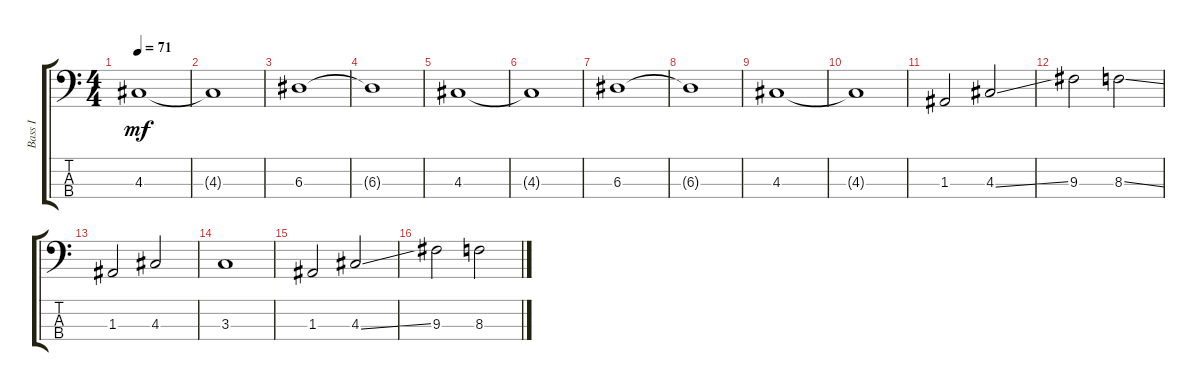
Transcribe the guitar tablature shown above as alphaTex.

\track ("Bass I" "Bass I") {instrument electricbassfinger}
\staff {score tabs}
\tuning (G2 D2 A1 E1) {hide}
\ts (4 4)
\tempo 71
\clef f4
\ks c
4.3.1{dy mf} |
4.3{t}.1 |
6.3.1 |
6.3{t}.1 |
4.3.1 |
4.3{t}.1 |
6.3.1 |
6.3{t}.1 |
4.3.1 |
4.3{t}.1 |
1.3.2 4.3{ss}.2 |
9.3.2 8.3{ss}.2 |
1.3.2 4.3.2 |
3.3.1 |
1.3.2 4.3{ss}.2 |
9.3.2 8.3{ss}.2
